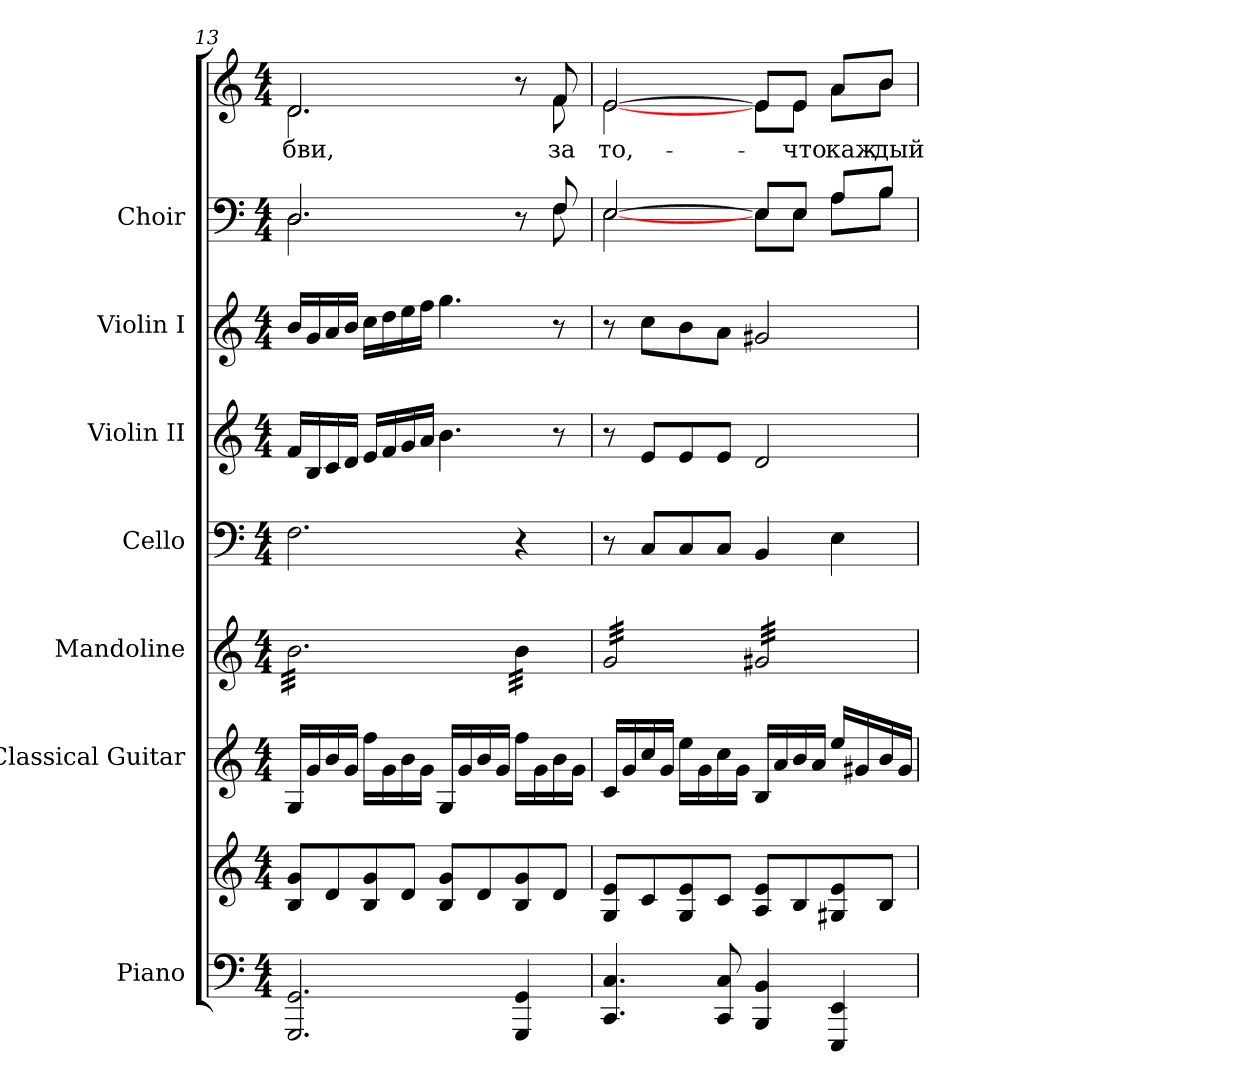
**kern	**kern	**kern	**kern	**kern	**kern	**kern	**kern	**kern	**text
*part7	*part7	*part6	*part5	*part4	*part3	*part2	*part1	*part1	*part1
*staff9	*staff8	*staff7	*staff6	*staff5	*staff4	*staff3	*staff2	*staff1	*staff1
*I"Piano	*	*I"Classical Guitar	*I"Mandoline	*I"Cello	*I"Violin II	*I"Violin I	*I"Choir	*	*
!!LO:PB:g=z
*clefF4	*clefG2	*clefG2	*clefG2	*clefF4	*clefG2	*clefG2	*clefF4	*clefG2	*
*	*	*ITrd7c12	*	*	*	*	*	*	*
*k[]	*k[]	*k[]	*k[]	*k[]	*k[]	*k[]	*k[]	*k[]	*
*C:	*C:	*C:	*C:	*C:	*C:	*C:	*C:	*C:	*
*M4/4	*M4/4	*M4/4	*M4/4	*M4/4	*M4/4	*M4/4	*M4/4	*M4/4	*
=13	=13	=13	=13	=13	=13	=13	=13	=13	=13
*	*	*	*	*	*	*	*^	*	*
!	!	!	!	!	!	!	!	!	!	!LO:LY:b:color=#000000
*	*	*	*	*	*	*	*	*	*^	*
*	*	*	*tremolo	*	*	*	*	*	*	*	*
2.GGGi/ 2.GGi	8Bi/ 8giL	16GGi/LL	32bi\LLL	2.Fi\	16fi/LL	16bi/LL	2.Di/	2.Di\	2.di/	2.di\	-бви,
.	.	.	32bi\	.	.	.	.	.	.	.	.
.	.	16Gi/	32bi\	.	16Bi/	16gi/	.	.	.	.	.
.	.	.	32bi\	.	.	.	.	.	.	.	.
.	8di/	16Bi/	32bi\	.	16ci/	16ai/	.	.	.	.	.
.	.	.	32bi\	.	.	.	.	.	.	.	.
.	.	16Gi/JJ	32bi\	.	16di/JJ	16bi/JJ	.	.	.	.	.
.	.	.	32bi\	.	.	.	.	.	.	.	.
.	8Bi/ 8gi	16fi\LL	32bi\	.	16ei/LL	16cci\LL	.	.	.	.	.
.	.	.	32bi\	.	.	.	.	.	.	.	.
.	.	16Gi\	32bi\	.	16fi/	16ddi\	.	.	.	.	.
.	.	.	32bi\	.	.	.	.	.	.	.	.
.	8di/J	16Bi\	32bi\	.	16gi/	16eei\	.	.	.	.	.
.	.	.	32bi\	.	.	.	.	.	.	.	.
.	.	16Gi\JJ	32bi\	.	16ai/JJ	16ffi\JJ	.	.	.	.	.
.	.	.	32bi\	.	.	.	.	.	.	.	.
.	8Bi/ 8giL	16GGi/LL	32bi\	.	4.bi\	4.ggi\	.	.	.	.	.
.	.	.	32bi\	.	.	.	.	.	.	.	.
.	.	16Gi/	32bi\	.	.	.	.	.	.	.	.
.	.	.	32bi\	.	.	.	.	.	.	.	.
.	8di/	16Bi/	32bi\	.	.	.	.	.	.	.	.
.	.	.	32bi\	.	.	.	.	.	.	.	.
.	.	16Gi/JJ	32bi\	.	.	.	.	.	.	.	.
.	.	.	32bi\JJJ	.	.	.	.	.	.	.	.
4GGGi/ 4GGi	8Bi/ 8gi	16fi\LL	32bi\LLL	4r	.	.	8r	8ryy	8r	8ryy	.
.	.	.	32bi\	.	.	.	.	.	.	.	.
.	.	16Gi\	32bi\	.	.	.	.	.	.	.	.
.	.	.	32bi\	.	.	.	.	.	.	.	.
!	!	!	!	!	!	!	!	!	!	!	!LO:LY:b:color=#000000
.	8di/J	16Bi\	32bi\	.	8r	8r	8Fi/	8Fi\	8fi/	8fi\	за
.	.	.	32bi\	.	.	.	.	.	.	.	.
.	.	16Gi\JJ	32bi\	.	.	.	.	.	.	.	.
.	.	.	32bi\JJJ	.	.	.	.	.	.	.	.
=14	=14	=14	=14	=14	=14	=14	=14	=14	=14	=14	=14
!	!	!	!	!	!	!	!	!	!	!	!LO:LY:b:color=#000000
4.CCi/ 4.Ci	8Gi/ 8eiL	16Ci/LL	32gi/LLL	8r	8r	8r	[2Ei/	[2Ei\	[2ei/	[2ei\	то,-
.	.	.	32gi/	.	.	.	.	.	.	.	.
.	.	16Gi/	32gi/	.	.	.	.	.	.	.	.
.	.	.	32gi/	.	.	.	.	.	.	.	.
.	8ci/	16ci/	32gi/	8Ci/L	8ei/L	8cci\L	.	.	.	.	.
.	.	.	32gi/	.	.	.	.	.	.	.	.
.	.	16Gi/JJ	32gi/	.	.	.	.	.	.	.	.
.	.	.	32gi/	.	.	.	.	.	.	.	.
.	8Gi/ 8ei	16ei\LL	32gi/	8Ci/	8ei/	8bi\	.	.	.	.	.
.	.	.	32gi/	.	.	.	.	.	.	.	.
.	.	16Gi\	32gi/	.	.	.	.	.	.	.	.
.	.	.	32gi/	.	.	.	.	.	.	.	.
8CCi/ 8Ci	8ci/J	16ci\	32gi/	8Ci/J	8ei/J	8ai\J	.	.	.	.	.
.	.	.	32gi/	.	.	.	.	.	.	.	.
.	.	16Gi\JJ	32gi/	.	.	.	.	.	.	.	.
.	.	.	32gi/JJJ	.	.	.	.	.	.	.	.
4BBBi/ 4BBi	8Ai/ 8eiL	16BBi/LL	32g#Xi/LLL	4BBi/	2di/	2g#Xi/	8Ei/L]	8Ei\L	8ei/L]	8ei\L	.
.	.	.	32g#Xi/	.	.	.	.	.	.	.	.
.	.	16Ai/	32g#Xi/	.	.	.	.	.	.	.	.
.	.	.	32g#Xi/	.	.	.	.	.	.	.	.
!	!	!	!	!	!	!	!	!	!	!	!LO:LY:b:color=#000000
.	8Bi/	16Bi/	32g#Xi/	.	.	.	8Ei/J	8Ei\J	8ei/J	8ei\J	-что
.	.	.	32g#Xi/	.	.	.	.	.	.	.	.
.	.	16Ai/JJ	32g#Xi/	.	.	.	.	.	.	.	.
.	.	.	32g#Xi/	.	.	.	.	.	.	.	.
!	!	!	!	!	!	!	!	!	!	!	!LO:LY:b:color=#000000
4EEEi/ 4EEi	8G#Xi/ 8ei	16ei/LL	32g#Xi/	4Ei\	.	.	8Ai/L	8Ai\L	8ai/L	8ai\L	каж-
.	.	.	32g#Xi/	.	.	.	.	.	.	.	.
.	.	16G#Xi/	32g#Xi/	.	.	.	.	.	.	.	.
.	.	.	32g#Xi/	.	.	.	.	.	.	.	.
!	!	!	!	!	!	!	!	!	!	!	!LO:LY:b:color=#000000
.	8Bi/J	16Bi/	32g#Xi/	.	.	.	8Bi/J	8Bi\J	8bi/J	8bi\J	-дый
.	.	.	32g#Xi/	.	.	.	.	.	.	.	.
.	.	16G#i/JJ	32g#Xi/	.	.	.	.	.	.	.	.
.	.	.	32g#Xi/JJJ	.	.	.	.	.	.	.	.
*	*	*	*Xtremolo	*	*	*	*	*	*	*	*
*	*	*	*	*	*	*	*v	*v	*	*	*
*	*	*	*	*	*	*	*	*v	*v	*
=	=	=	=	=	=	=	=	=	=
*-	*-	*-	*-	*-	*-	*-	*-	*-	*-
